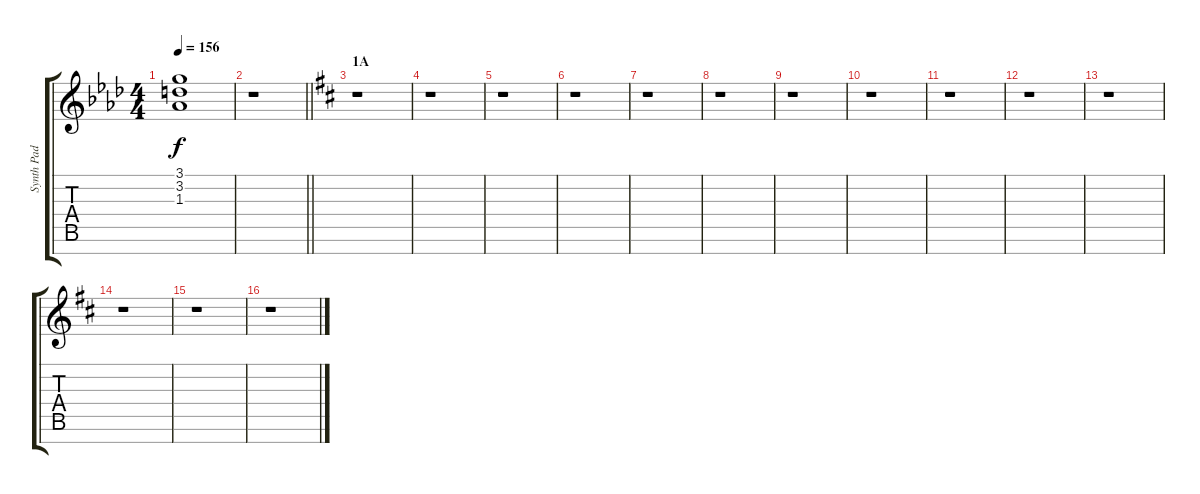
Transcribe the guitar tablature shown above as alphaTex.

\track ("Synth Pad I" "Synth Pad ") {instrument lead2sawtooth}
\staff {score tabs}
\tuning (E5 B4 G4 D4 A3 E3 B2) {hide}
\ts (4 4)
\tempo 156
\clef g2
\ks ab
(3.1{t} 3.2 1.3{t}).1{dy f} |
\barLineRight lightlight
r.1 |
\section ("" "1A")
\ks d
r.1 |
r.1 |
r.1 |
r.1 |
r.1 |
r.1 |
r.1 |
r.1 |
r.1 |
r.1 |
r.1 |
r.1 |
r.1 |
r.1
